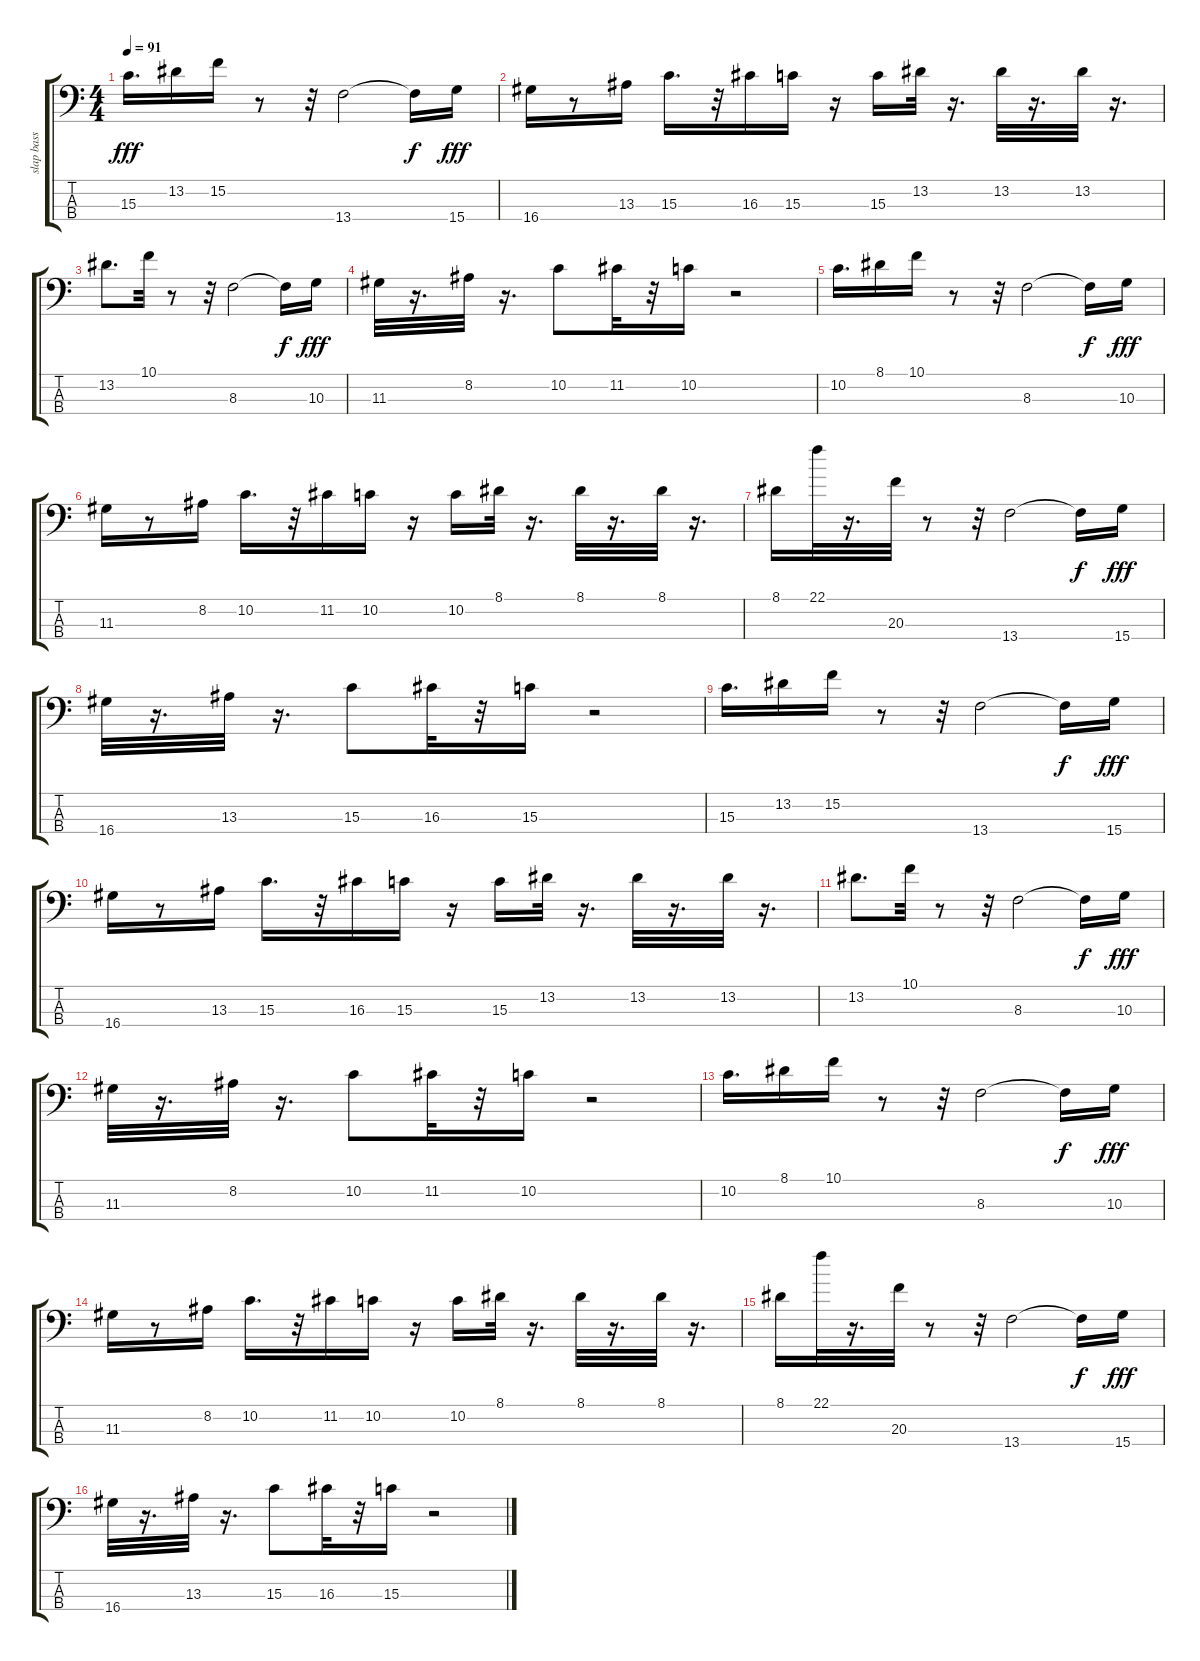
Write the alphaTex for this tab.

\track ("slap bass" "slap bass") {instrument slapbass2}
\staff {score tabs}
\tuning (G2 D2 A1 E1) {hide}
\ts (4 4)
\tempo 91
\clef f4
\ks c
15.3.16{d dy fff} 13.2.16 15.2.16 r.8 r.32 13.4.2 13.4{t}.16{dy f} 15.4.16{dy fff} |
16.4.16 r.8 13.3.16 15.3.16{d} r.32 16.3.16 15.3.16 r.16 15.3.16 13.2.32 r.16{d} 13.2.32 r.16{d} 13.2.32 r.16{d} |
13.2.8{d} 10.1.32 r.8 r.32 8.3.2 8.3{t}.16{dy f} 10.3.16{dy fff} |
11.3.32 r.16{d} 8.2.32 r.16{d} 10.2.8 11.2.32 r.32 10.2.16 r.2 |
10.2.16{d} 8.1.16 10.1.16 r.8 r.32 8.3.2 8.3{t}.16{dy f} 10.3.16{dy fff} |
11.3.16 r.8 8.2.16 10.2.16{d} r.32 11.2.16 10.2.16 r.16 10.2.16 8.1.32 r.16{d} 8.1.32 r.16{d} 8.1.32 r.16{d} |
8.1.16 22.1.32 r.16{d} 20.3.32 r.8 r.32 13.4.2 13.4{t}.16{dy f} 15.4.16{dy fff} |
16.4.32 r.16{d} 13.3.32 r.16{d} 15.3.8 16.3.32 r.32 15.3.16 r.2 |
15.3.16{d} 13.2.16 15.2.16 r.8 r.32 13.4.2 13.4{t}.16{dy f} 15.4.16{dy fff} |
16.4.16 r.8 13.3.16 15.3.16{d} r.32 16.3.16 15.3.16 r.16 15.3.16 13.2.32 r.16{d} 13.2.32 r.16{d} 13.2.32 r.16{d} |
13.2.8{d} 10.1.32 r.8 r.32 8.3.2 8.3{t}.16{dy f} 10.3.16{dy fff} |
11.3.32 r.16{d} 8.2.32 r.16{d} 10.2.8 11.2.32 r.32 10.2.16 r.2 |
10.2.16{d} 8.1.16 10.1.16 r.8 r.32 8.3.2 8.3{t}.16{dy f} 10.3.16{dy fff} |
11.3.16 r.8 8.2.16 10.2.16{d} r.32 11.2.16 10.2.16 r.16 10.2.16 8.1.32 r.16{d} 8.1.32 r.16{d} 8.1.32 r.16{d} |
8.1.16 22.1.32 r.16{d} 20.3.32 r.8 r.32 13.4.2 13.4{t}.16{dy f} 15.4.16{dy fff} |
16.4.32 r.16{d} 13.3.32 r.16{d} 15.3.8 16.3.32 r.32 15.3.16 r.2
